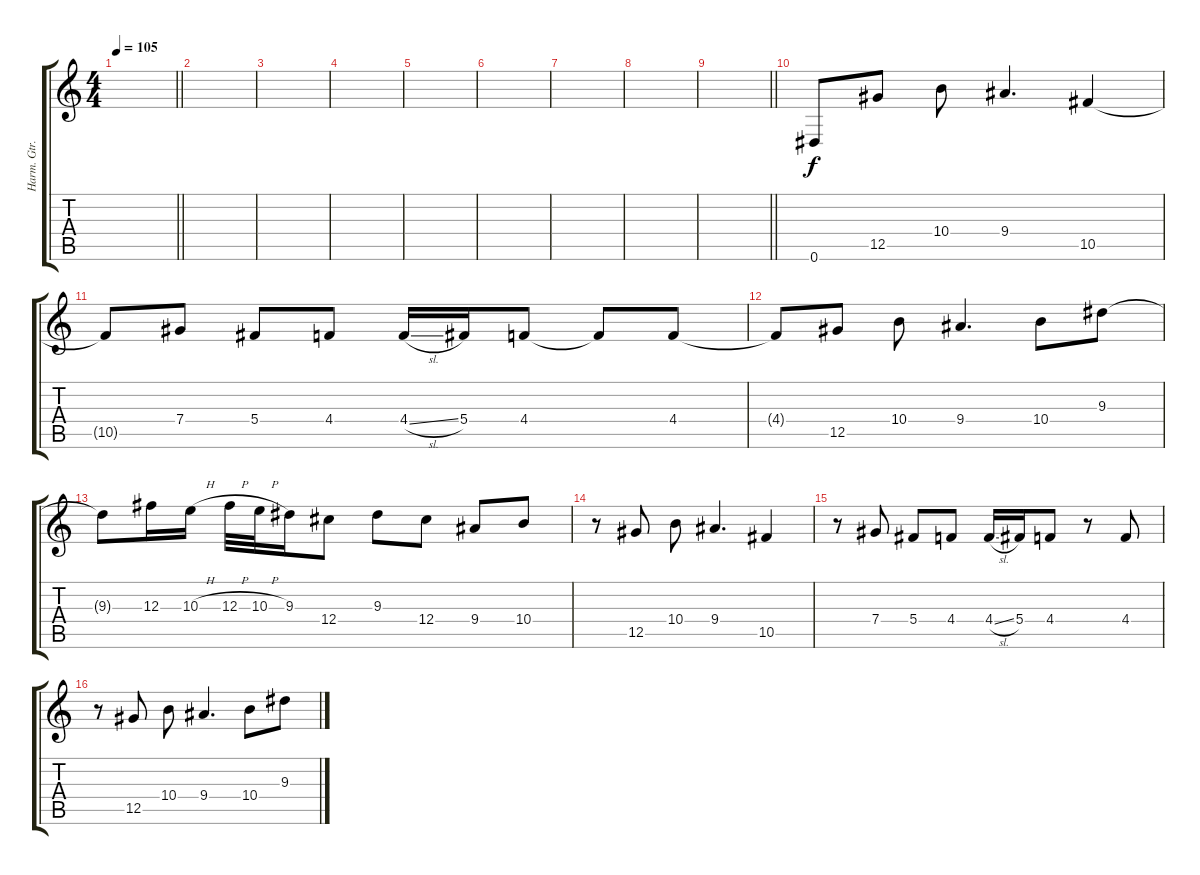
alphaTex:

\track ("Harm. Gtr." "Harm. Gtr.") {instrument distortionguitar}
\staff {score tabs}
\tuning (Eb4 Bb3 Gb3 Db3 Ab2 Eb2) {hide}
\ts (4 4)
\tempo 105
\clef g2
\barLineRight lightlight
\ks c
|
|
|
|
|
|
|
|
\barLineRight lightlight
|
0.6.8 12.5.8 10.4.8 9.4.4{d} 10.5.4 |
10.5{t}.8 7.4.8 5.4.8 4.4.8 4.4{sl}.16 5.4.16 4.4.8 4.4{t}.8 4.4.8 |
4.4{t}.8 12.5.8 10.4.8 9.4.4{d} 10.4.8 9.3.8 |
9.3{t}.8 12.3.16 10.3{h}.16 12.3{h}.32 10.3{h}.32 9.3.16 12.4.8 9.3.8 12.4.8 9.4.8 10.4.8 |
r.8 12.5.8 10.4.8 9.4.4{d} 10.5.4 |
r.8 7.4.8 5.4.8 4.4.8 4.4{sl}.16 5.4.16 4.4.8 r.8 4.4.8 |
r.8 12.5.8 10.4.8 9.4.4{d} 10.4.8 9.3.8
